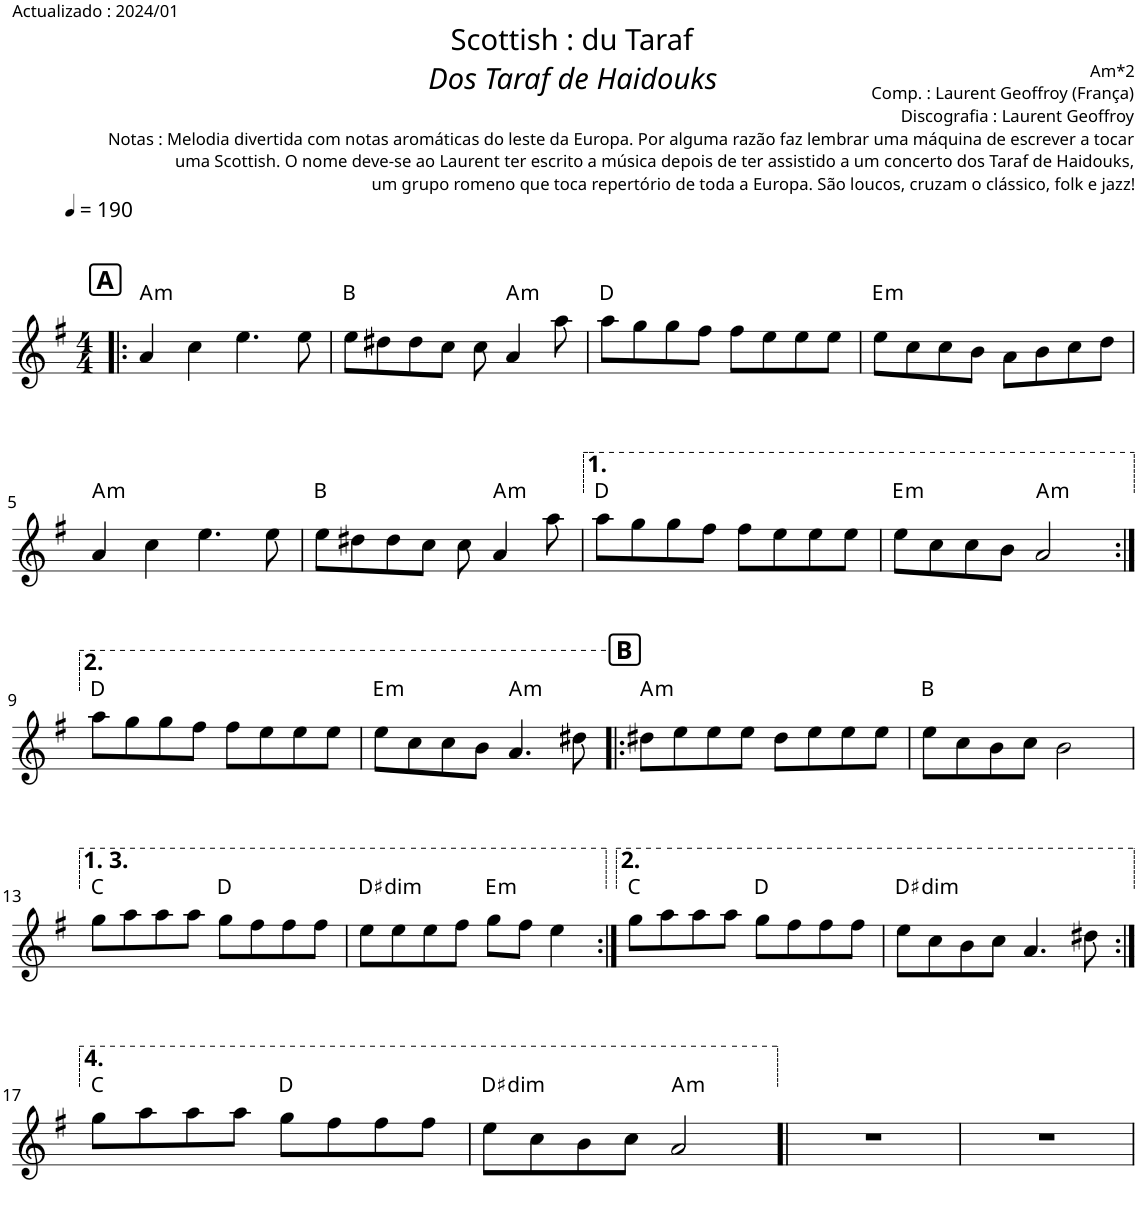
**kern	**harte
*part1	*part1
*staff1	*
*I"Piano	*
*I'Pno.	*
*clefG2	*
*k[f#]	*
*M4/4	*
*MM190	*
!!LO:REH:place=s1:a:B:cj:fs=12:t=A
=1!|:	=1!|:
!	!LO:H:kt=m
4a/	A:min
4cc\	.
4.ee\	.
8ee\	.
=2	=2
8ee\L	B:maj
8dd#X\	.
8dd#\	.
8cc\J	.
8cc\	.
!	!LO:H:kt=m
4a/	A:min
8aa\	.
=3	=3
8aa\L	D:maj
8gg\	.
8gg\	.
8ff#\J	.
8ff#\L	.
8ee\	.
8ee\	.
8ee\J	.
=4	=4
!	!LO:H:kt=m
8ee\L	E:min
8cc\	.
8cc\	.
8b\J	.
8a\L	.
8b\	.
8cc\	.
8dd\J	.
!!LO:LB:g=z
=5	=5
!	!LO:H:kt=m
4a/	A:min
4cc\	.
4.ee\	.
8ee\	.
=6	=6
8ee\L	B:maj
8dd#X\	.
8dd#\	.
8cc\J	.
8cc\	.
!	!LO:H:kt=m
4a/	A:min
8aa\	.
=7	=7
8aa\L	D:maj
8gg\	.
8gg\	.
8ff#\J	.
8ff#\L	.
8ee\	.
8ee\	.
8ee\J	.
=8	=8
!	!LO:H:kt=m
8ee\L	E:min
8cc\	.
8cc\	.
8b\J	.
!	!LO:H:kt=m
2a/	A:min
!!LO:LB:g=z
=9:|!	=9:|!
8aa\L	D:maj
8gg\	.
8gg\	.
8ff#\J	.
8ff#\L	.
8ee\	.
8ee\	.
8ee\J	.
=10	=10
!	!LO:H:kt=m
8ee\L	E:min
8cc\	.
8cc\	.
8b\J	.
!	!LO:H:kt=m
4.a/	A:min
8dd#X\	.
!!LO:REH:place=s1:a:B:cj:fs=12:t=B
=11!|:	=11!|:
!	!LO:H:kt=m
8dd#X\L	A:min
8ee\	.
8ee\	.
8ee\J	.
8dd#\L	.
8ee\	.
8ee\	.
8ee\J	.
=12	=12
8ee\L	B:maj
8cc\	.
8b\	.
8cc\J	.
2b\	.
!!LO:LB:g=z
=13	=13
8gg\L	C:maj
8aa\	.
8aa\	.
8aa\J	.
8gg\L	D:maj
8ff#\	.
8ff#\	.
8ff#\J	.
=14	=14
!	!LO:H:kt=dim
8ee\L	D#:dim
8ee\	.
8ee\	.
8ff#\J	.
!	!LO:H:kt=m
8gg\L	E:min
8ff#\J	.
4ee\	.
=15:|!	=15:|!
8gg\L	C:maj
8aa\	.
8aa\	.
8aa\J	.
8gg\L	D:maj
8ff#\	.
8ff#\	.
8ff#\J	.
=16	=16
!	!LO:H:kt=dim
8ee\L	D#:dim
8cc\	.
8b\	.
8cc\J	.
4.a/	.
8dd#X\	.
!!LO:LB:g=z
=17:|!	=17:|!
8gg\L	C:maj
8aa\	.
8aa\	.
8aa\J	.
8gg\L	D:maj
8ff#\	.
8ff#\	.
8ff#\J	.
=18	=18
!	!LO:H:kt=dim
8ee\L	D#:dim
8cc\	.
8b\	.
8cc\J	.
!	!LO:H:kt=m
2a/	A:min
=19!|	=19!|
1r	.
=20	=20
1r	.
=	=
*-	*-
